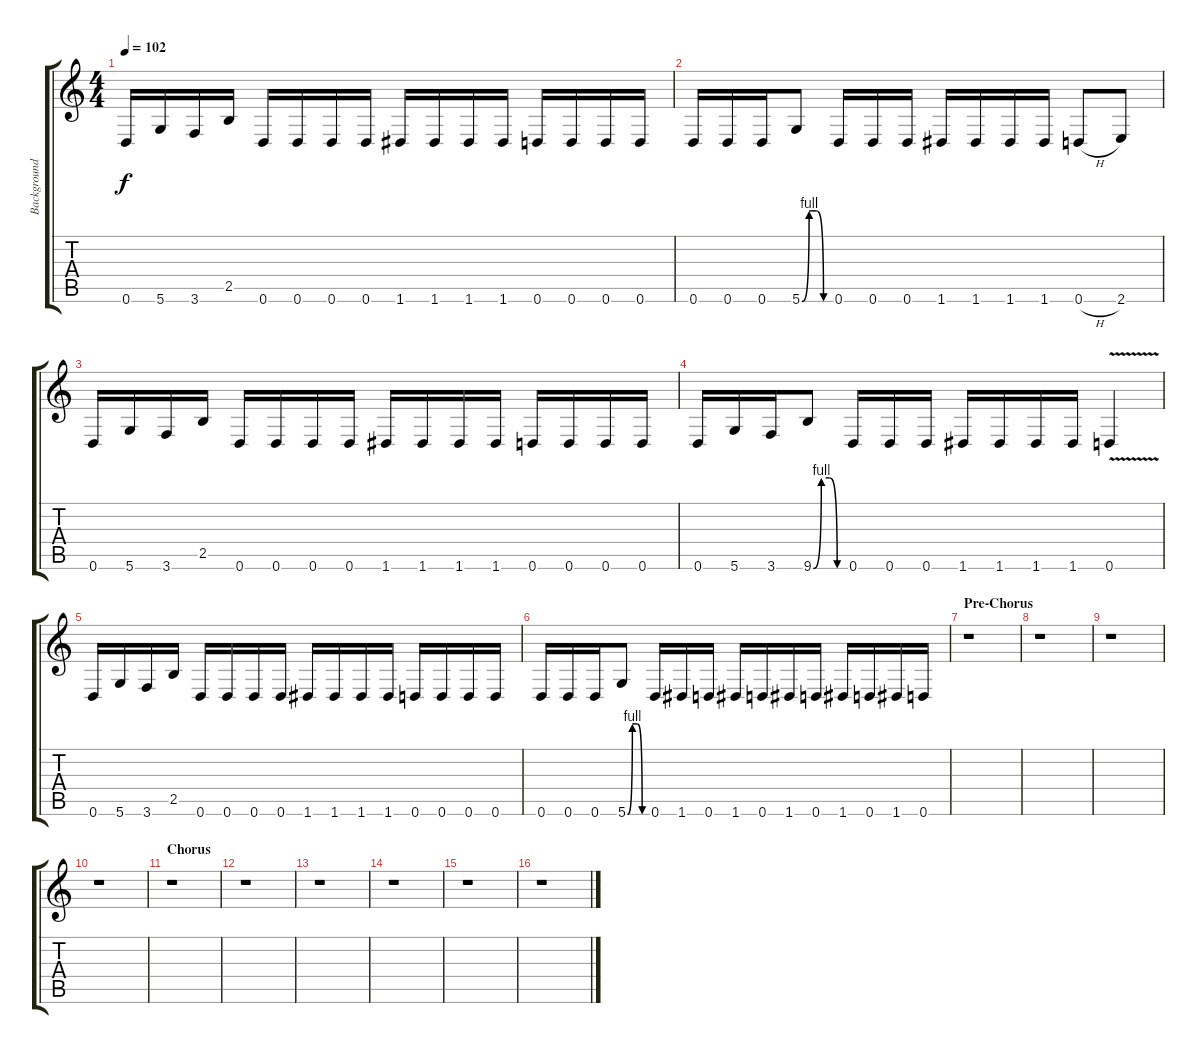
\track ("Background-Guitar/FX" "Background") {instrument acousticbass}
\staff {score tabs}
\tuning (E4 B3 G3 D3 A2 D2) {hide}
\ts (4 4)
\tempo 102
\clef g2
\ks c
0.6.16{dy f} 5.6.16 3.6.16 2.5.16 0.6.16 0.6.16 0.6.16 0.6.16 1.6.16 1.6.16 1.6.16 1.6.16 0.6.16 0.6.16 0.6.16 0.6.16 |
0.6.16 0.6.16 0.6.16 5.6{be (custom 0 0 15 4 30 4 45 0 60 0)}.8 0.6.16 0.6.16 0.6.16 1.6.16 1.6.16 1.6.16 1.6.16 0.6{h}.8 2.6.8 |
0.6.16 5.6.16 3.6.16 2.5.16 0.6.16 0.6.16 0.6.16 0.6.16 1.6.16 1.6.16 1.6.16 1.6.16 0.6.16 0.6.16 0.6.16 0.6.16 |
0.6.16 5.6.16 3.6.16 9.6{be (custom 0 0 15 4 30 4 45 0 60 0)}.8 0.6.16 0.6.16 0.6.16 1.6.16 1.6.16 1.6.16 1.6.16 0.6{v}.4 |
0.6.16 5.6.16 3.6.16 2.5.16 0.6.16 0.6.16 0.6.16 0.6.16 1.6.16 1.6.16 1.6.16 1.6.16 0.6.16 0.6.16 0.6.16 0.6.16 |
0.6.16 0.6.16 0.6.16 5.6{be (custom 0 0 15 4 30 4 45 0 60 0)}.8 0.6.16 1.6.16 0.6.16 1.6.16 0.6.16 1.6.16 0.6.16 1.6.16 0.6.16 1.6.16 0.6.16 |
\section ("" "Pre-Chorus")
r.1 |
r.1 |
r.1 |
r.1 |
\section ("" "Chorus")
r.1 |
r.1 |
r.1 |
r.1 |
r.1 |
r.1
